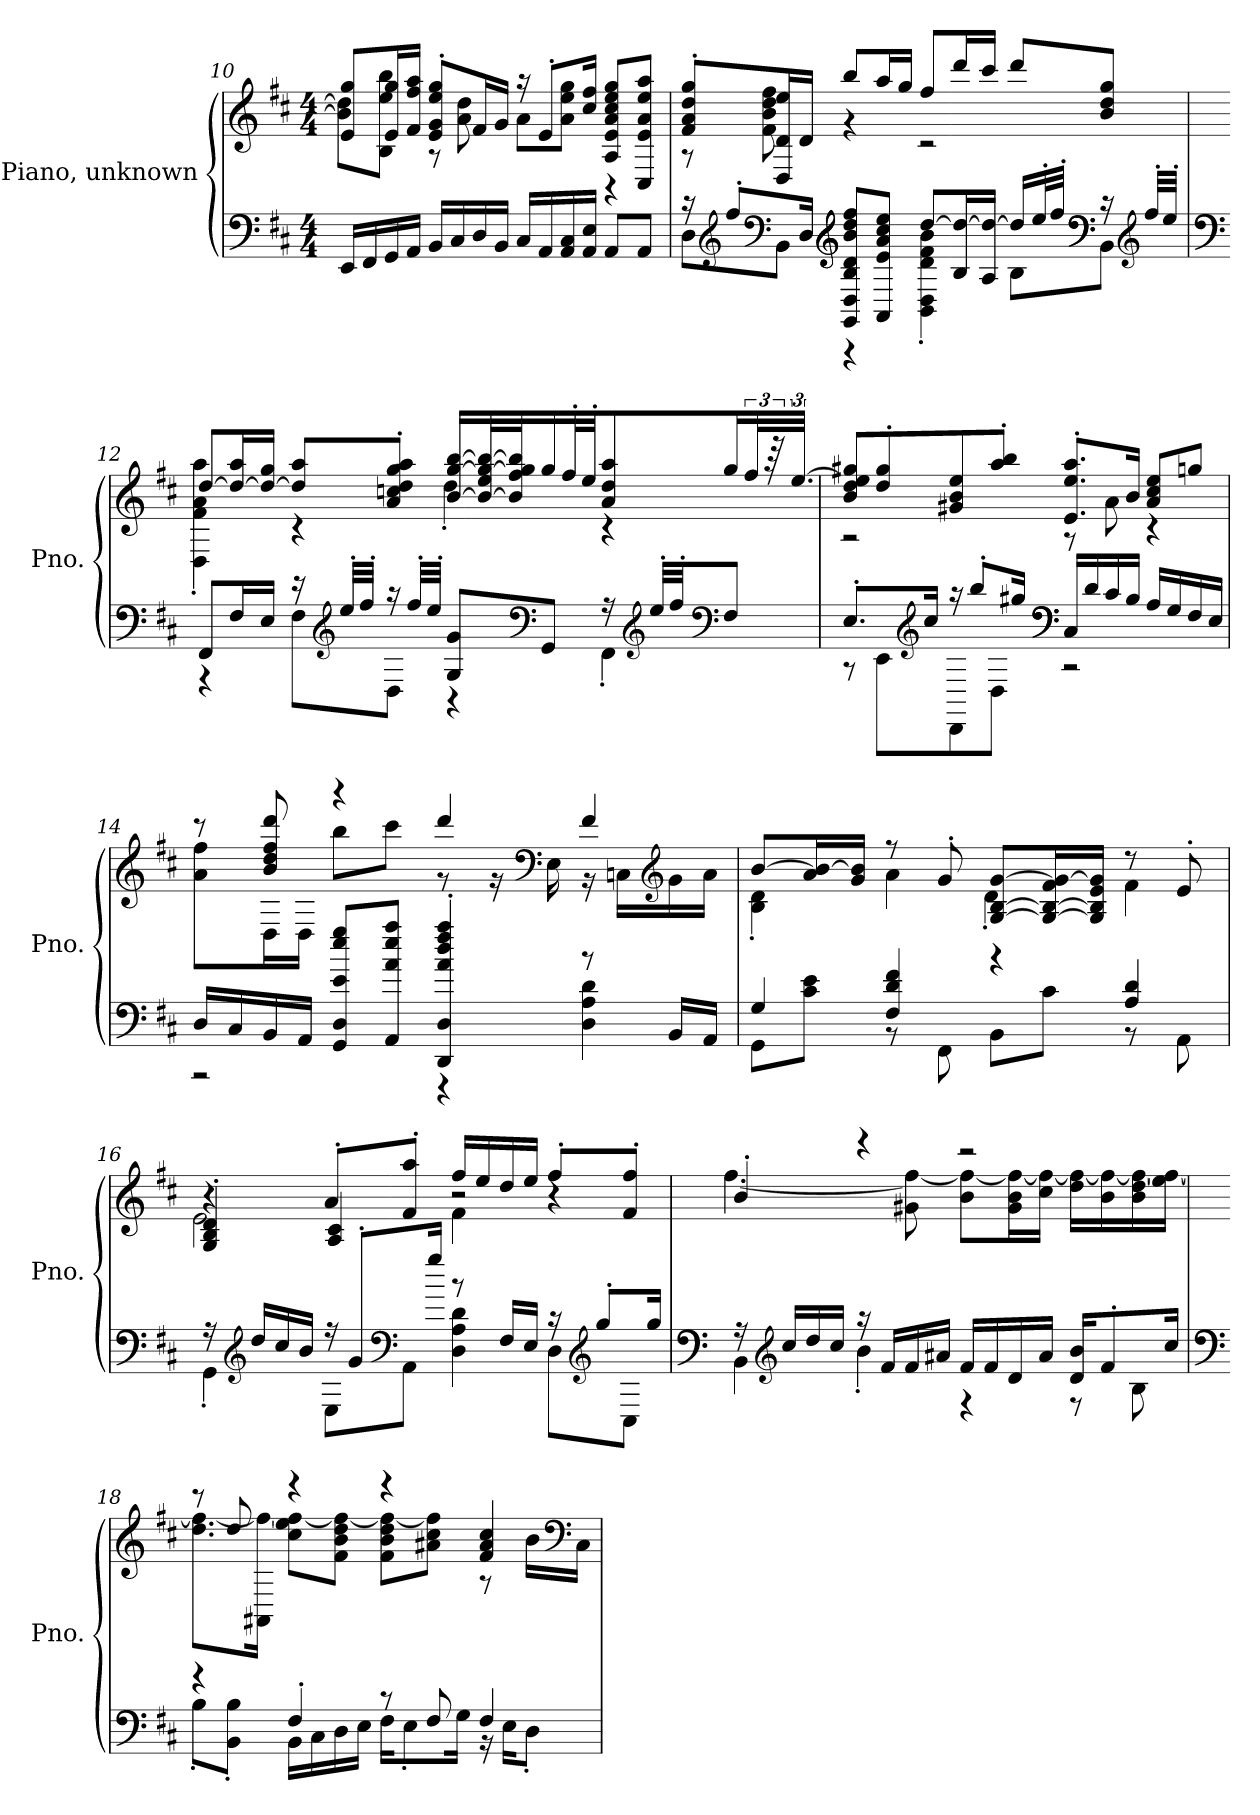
**kern	**kern
*part1	*part1
*staff2	*staff1
*I"Piano, unknown	*
*I'Pno.	*
!!LO:LB:g=z
*clefF4	*clefG2
*k[f#c#]	*k[f#c#]
*M4/4	*M4/4
=10	=10
*	*^
16EE/LL	8e/ 8gg/L	8b\] 8dd\]L
16FF#/	.	.
16GG/	16e/ 16gg/L	8B\ 8ee\ 8bb\J
16AA/JJ	16f#/ 16ff#/ 16aa/JJ	.
16BB/LL	8e/' 8g/' 8ee/' 8gg/'L	8r
16C#/	.	.
16D/	16f#/L	8a\ 8dd\
16BB/JJ	16g/JJ	.
16C#/LL	16r	8a\L
16AA/	8e'/L	.
16AA/ 16C#/	.	8a\ 8ee\ 8gg\J
16AA/ 16E/JJ	16cc#/ 16ff#/Jk	.
8AA/L	8A/ 8e/ 8a/ 8cc#/ 8ee/ 8gg/L	4r
8AA/J	8C#/ 8e/ 8a/ 8ee/ 8aa/J	.
=11	=11	=11
*^	*	*
16r	8D\L	8f#/' 8a/' 8dd/' 8gg/'L	8r
*clefG2	*	*	*
8ff#'/L	.	.	.
*clefF4	*	*	*
.	8BB\J	16D/ 16d/ 16ee/L	8f#\ 8b\ 8dd\ 8ff#\
16D/Jk	.	16d/JJ	.
*clefG2	*	*	*
8GG/ 8D/ 8B/ 8d/ 8b/ 8dd/ 8ff#/L	4r	8bb/L	4r
8AA/ 8e/ 8a/ 8cc#/ 8ee/J	.	16aa/L	.
.	.	16gg/JJ	.
[8dd/L	4BB\' 4D\' 4d\' 4f#\' 4b\'	8ff#/L	2r
16B/ 16dd/_L	.	16ddd/L	.
16A/ 16dd/_JJ	.	16ccc#/JJ	.
16dd/LL]	8B\L	8ddd/L	.
32ee'/L	.	.	.
32ff#'/JJJ	.	.	.
*clefF4	*	*	*
16r	8BB\J	8b/ 8dd/ 8gg/J	.
*clefG2	*	*	*
32ff#'/LLL	.	.	.
32ee'/JJJ	.	.	.
!!LO:LB:g=z	!!
=12	=12	=12	=12
*clefF4	*	*	*
8FF#/L	4r	[8dd/L	4D\' 4f#\' 4a\' 4aa\'
16F#/L	.	16dd/_ 16aa/L	.
16E/JJ	.	16dd/_ 16gg/JJ	.
16r	8F#\L	8dd/] 8aa/L	4r
*clefG2	*	*	*
32ee'/LLL	.	.	.
32ff#'/JJJ	.	.	.
16r	8D\J	8a/' 8ccn/' 8dd/' 8gg/' 8aa/'J	.
32ff#'/LLL	.	.	.
32ee'/JJJ	.	.	.
8G/ 8g/L	4r	[16b/ [16gg/ [16bb/LL	4dd'\
.	.	32b/_ 32ee/ 32gg/_ 32bb/_L	.
.	.	32b/] 32ff#/ 32gg/] 32bb/]J	.
*clefF4	*	*	*
8GG/J	.	16gg/	.
.	.	32ff#'/L	.
.	.	32ee'/JJ	.
16r	4FF#'\	8a/ 8dd/ 8aa/	4r
*clefG2	*	*	*
32ee'/LLL	.	.	.
32ff#'/JJ	.	.	.
*clefF4	*	*	*
8F#/J	.	16gg/L	.
.	.	48ff#/JJk	.
.	.	96r	.
.	.	[48.ee/	.
!!LO:PB:g=z	!!
=13	=13	=13	=13
8.E'/L	8r	8b/ 8dd/ 8ee/] 8gg#X/L	2r
.	8EE\L	8dd/' 8gg#/'	.
*clefG2	*	*	*
16cc#/Jk	.	.	.
16r	8DD\	8g#X/ 8b/ 8ee/	.
8bb'/L	.	.	.
.	8D\J	8aa/' 8bb/'J	.
16gg#X/Jk	.	.	.
*clefF4	*	*	*
16C#/LL	2r	8.e/' 8.ee/' 8.aa/'L	8r
16d/	.	.	.
16c#/	.	.	8a\
16B/JJ	.	16b/Jk	.
16A/LL	.	8a/ 8cc#/ 8ee/L	4r
16G/	.	.	.
16F#/	.	8ggn/J	.
16E/JJ	.	.	.
=14	=14	=14	=14
16D/LL	2r	8r	8a\ 8ff#\L
16C#/	.	.	.
16BB/	.	8b/ 8dd/ 8ff#/ 8ddd/	16D\L
16AA/JJ	.	.	16D\JJ
8GG/ 8D/ 8e/ 8ee/ 8gg/L	.	4r	8bb\L
8AA/ 8a/ 8ee/ 8aa/J	.	.	8ccc#\J
4DD/' 4D/' 4a/' 4dd/' 4ff#/' 4aa/'	4r	4ddd/	8r
.	.	.	16r
*	*	*clefF4	*
.	.	.	16E\
8r	4D\ 4A\ 4d\	4f#/	16r
.	.	.	16Cn\LL
*	*	*clefG2	*
16BB/LL	.	.	16g\
16AA/JJ	.	.	16a\JJ
!!LO:LB:g=z	!!
=15	=15	=15	=15
4G/	8GG\L	[8b/L	4B\' 4d\'
.	8c#\ 8e\J	16a/ 16b/_L	.
.	.	16g/ 16b/]JJ	.
4F#/ 4d/ 4f#/	8r	8r	4a\
.	8FF#\	8g'/	.
4r	8BB\L	[8G/ [8B/ [8g/L	4d'\
.	8c#\J	16G/_ 16B/_ 16f#/ 16g/_L	.
.	.	16G/] 16B/] 16e/ 16g/]JJ	.
4A/ 4d/	8r	8r	4f#\
.	8AA\	8e'/	.
=16	=16	=16	=16
*	*	*	*^
16r	4GG'\	4G/' 4B/' 4d/'	2e\	4r
*clefG2	*	*	*	*
16dd/LL	.	.	.	.
16cc#/	.	.	.	.
16b/JJ	.	.	.	.
16r	8E\L	8a'/L	.	4A/ 4c#/
8g'/L	.	.	.	.
*clefF4	*	*	*	*
.	8AA\J	8f#/' 8aa/'J	.	.
16gg/Jk	.	.	.	.
8r	4D\ 4A\ 4d\	16ff#/LL	4f#\	2r
.	.	16ee/	.	.
16F#/LL	.	16dd/	.	.
16E/JJ	.	16ee/JJ	.	.
16r	8D\L	8ff#'/L	4r	.
*clefG2	*	*	*	*
8gg'/L	.	.	.	.
.	8C#\J	8f#/' 8ff#/'J	.	.
16gg/Jk	.	.	.	.
*	*	*v	*v	*v
!!LO:LB:g=z
=17	=17	=17
*clefF4	*	*
*	*	*^
16r	4BB\	4b'/	[4.ff#\
*clefG2	*	*	*
16cc#/LL	.	.	.
16dd/	.	.	.
16cc#/JJ	.	.	.
16r	4b'\	4r	.
16f#/LL	.	.	.
16f#/	.	.	8g#X\ 8ff#\_
16a#X/JJ	.	.	.
16f#/LL	4r	2r	8b\ 8ff#\_L
16f#/	.	.	.
16d/	.	.	16g#\ 16b\ 16ff#\_L
16a#/JJ	.	.	16cc#\ 16ff#\_JJ
16d/ 16b/KL	8r	.	16dd\ 16ff#\_LL
8f#'/	.	.	16b\ 16ff#\_
.	8B\	.	16b\ 16dd\ 16ff#\_
16cc#/Jk	.	.	16ee\ 16ff#\_JJ
=18	=18	=18	=18
*clefF4	*	*	*
4r	8B'\L	8r	8.dd\ 8.ff#\_L
.	8BB\' 8B\'J	8dd/	.
.	.	.	16AA#X\ 16ff#\_Jk
4F#'/	16BB\LL	4r	8cc#\ 8ee\ 8ff#\_L
.	16C#\	.	.
.	16D\	.	8f#\ 8b\ 8dd\ 8ff#\_J
.	16E\JJ	.	.
8r	16F#\KL	4r	8f#\ 8b\ 8dd\ 8ff#\_L
.	8E'\	.	.
8F#/	.	.	8a#X\ 8cc#\ 8ff#\]J
.	16G\Jk	.	.
4F#/	16r	4f#/ 4a#/ 4cc#/	8r
.	16E\KL	.	.
.	8D'\J	.	16b\LL
*	*	*clefF4	*
.	.	.	16C#\JJ
*v	*v	*	*
*	*v	*v
=	=
*-	*-
